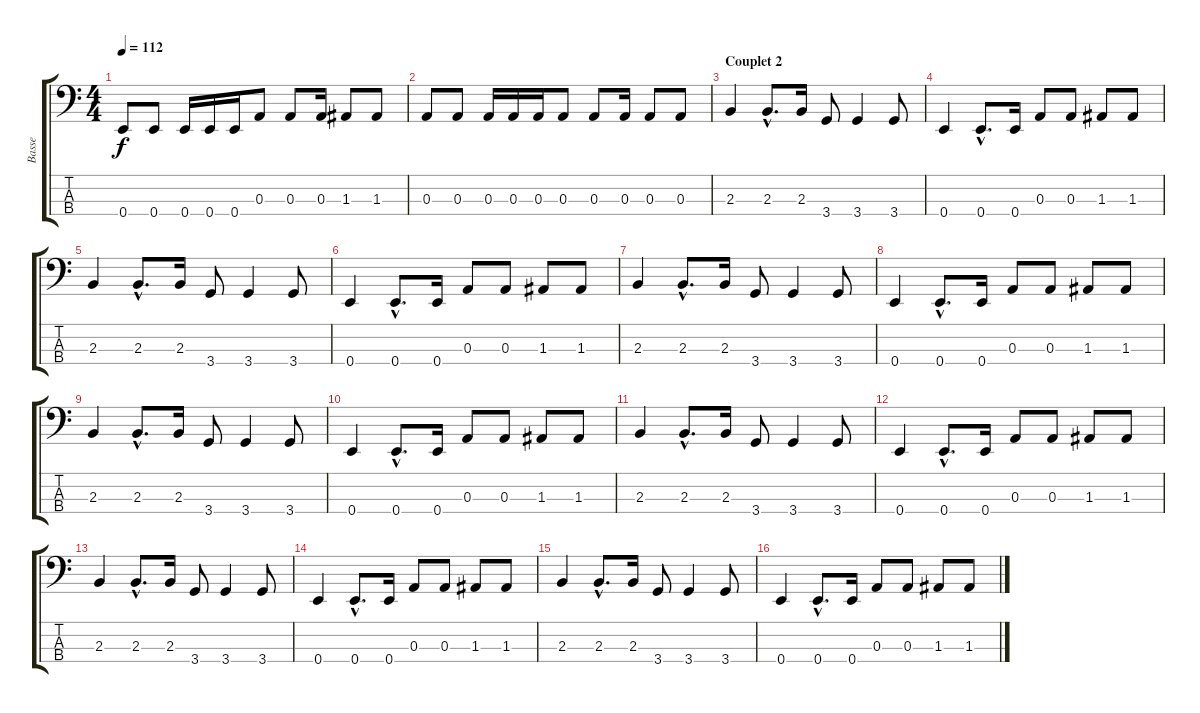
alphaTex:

\track ("Basse" "Basse") {instrument electricbassfinger}
\staff {score tabs}
\tuning (G2 D2 A1 E1) {hide}
\ts (4 4)
\tempo 112
\clef f4
\ks c
0.4.8{dy f} 0.4.8 0.4.16 0.4.16 0.4.16 0.3.8 0.3.8 0.3.16 1.3.8 1.3.8 |
0.3.8{volume 11} 0.3.8 0.3.16 0.3.16 0.3.16 0.3.8 0.3.8 0.3.16 0.3.8 0.3.8 |
\section ("" "Couplet 2")
2.3.4{volume 16} 2.3{hac}.8{d} 2.3.16 3.4.8 3.4.4 3.4.8 |
0.4.4 0.4{hac}.8{d} 0.4.16 0.3.8 0.3.8 1.3.8 1.3.8 |
2.3.4 2.3{hac}.8{d} 2.3.16 3.4.8 3.4.4 3.4.8 |
0.4.4 0.4{hac}.8{d} 0.4.16 0.3.8 0.3.8 1.3.8 1.3.8 |
2.3.4 2.3{hac}.8{d} 2.3.16 3.4.8 3.4.4 3.4.8 |
0.4.4 0.4{hac}.8{d} 0.4.16 0.3.8 0.3.8 1.3.8 1.3.8 |
2.3.4 2.3{hac}.8{d} 2.3.16 3.4.8 3.4.4 3.4.8 |
0.4.4 0.4{hac}.8{d} 0.4.16 0.3.8 0.3.8 1.3.8 1.3.8 |
2.3.4 2.3{hac}.8{d} 2.3.16 3.4.8 3.4.4 3.4.8 |
0.4.4 0.4{hac}.8{d} 0.4.16 0.3.8 0.3.8 1.3.8 1.3.8 |
2.3.4 2.3{hac}.8{d} 2.3.16 3.4.8 3.4.4 3.4.8 |
0.4.4 0.4{hac}.8{d} 0.4.16 0.3.8 0.3.8 1.3.8 1.3.8 |
2.3.4 2.3{hac}.8{d} 2.3.16 3.4.8 3.4.4 3.4.8 |
0.4.4 0.4{hac}.8{d} 0.4.16 0.3.8 0.3.8 1.3.8 1.3.8
